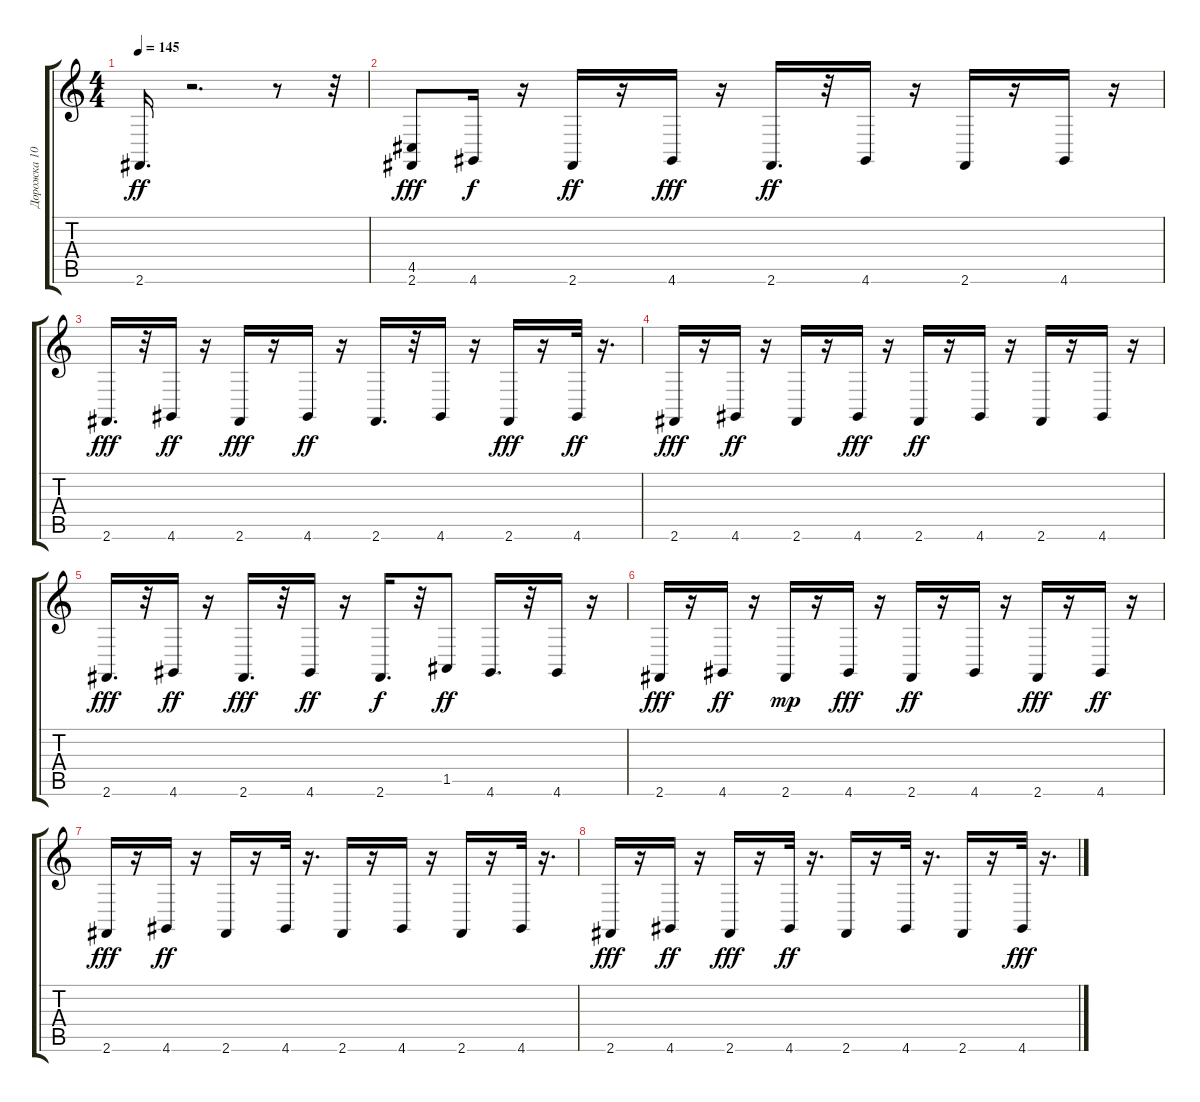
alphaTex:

\track ("Дорожка 10" "Дорожка 10") {instrument acousticgrandpiano}
\staff {score tabs}
\tuning (E4 B3 G3 D3 A2 E2) {hide}
\ts (4 4)
\tempo 145
\clef g2
\ks c
2.6.16{d dy ff} r.2{d} r.8 r.32 |
(4.5 2.6).8{dy fff} 4.6.16{dy f} r.16 2.6.16{dy ff} r.16 4.6.16{dy fff} r.16 2.6.16{d dy ff} r.32 4.6.16 r.16 2.6.16 r.16 4.6.16 r.16 |
2.6.16{d dy fff} r.32 4.6.16{dy ff} r.16 2.6.16{dy fff} r.16 4.6.16{dy ff} r.16 2.6.16{d} r.32 4.6.16 r.16 2.6.16{dy fff} r.16 4.6.32{dy ff} r.16{d} |
2.6.16{dy fff} r.16 4.6.16{dy ff} r.16 2.6.16 r.16 4.6.16{dy fff} r.16 2.6.16{dy ff} r.16 4.6.16 r.16 2.6.16 r.16 4.6.16 r.16 |
2.6.16{d dy fff} r.32 4.6.16{dy ff} r.16 2.6.16{d dy fff} r.32 4.6.16{dy ff} r.16 2.6.16{d dy f} r.32 1.5.8{dy ff} 4.6.16{d} r.32 4.6.16 r.16 |
2.6.16{dy fff} r.16 4.6.16{dy ff} r.16 2.6.16{dy mp} r.16 4.6.16{dy fff} r.16 2.6.16{dy ff} r.16 4.6.16 r.16 2.6.16{dy fff} r.16 4.6.16{dy ff} r.16 |
2.6.16{dy fff} r.16 4.6.16{dy ff} r.16 2.6.16 r.16 4.6.32 r.16{d} 2.6.16 r.16 4.6.16 r.16 2.6.16 r.16 4.6.32 r.16{d} |
2.6.16{dy fff} r.16 4.6.16{dy ff} r.16 2.6.16{dy fff} r.16 4.6.32{dy ff} r.16{d} 2.6.16 r.16 4.6.32 r.16{d} 2.6.16 r.16 4.6.32{dy fff} r.16{d}
